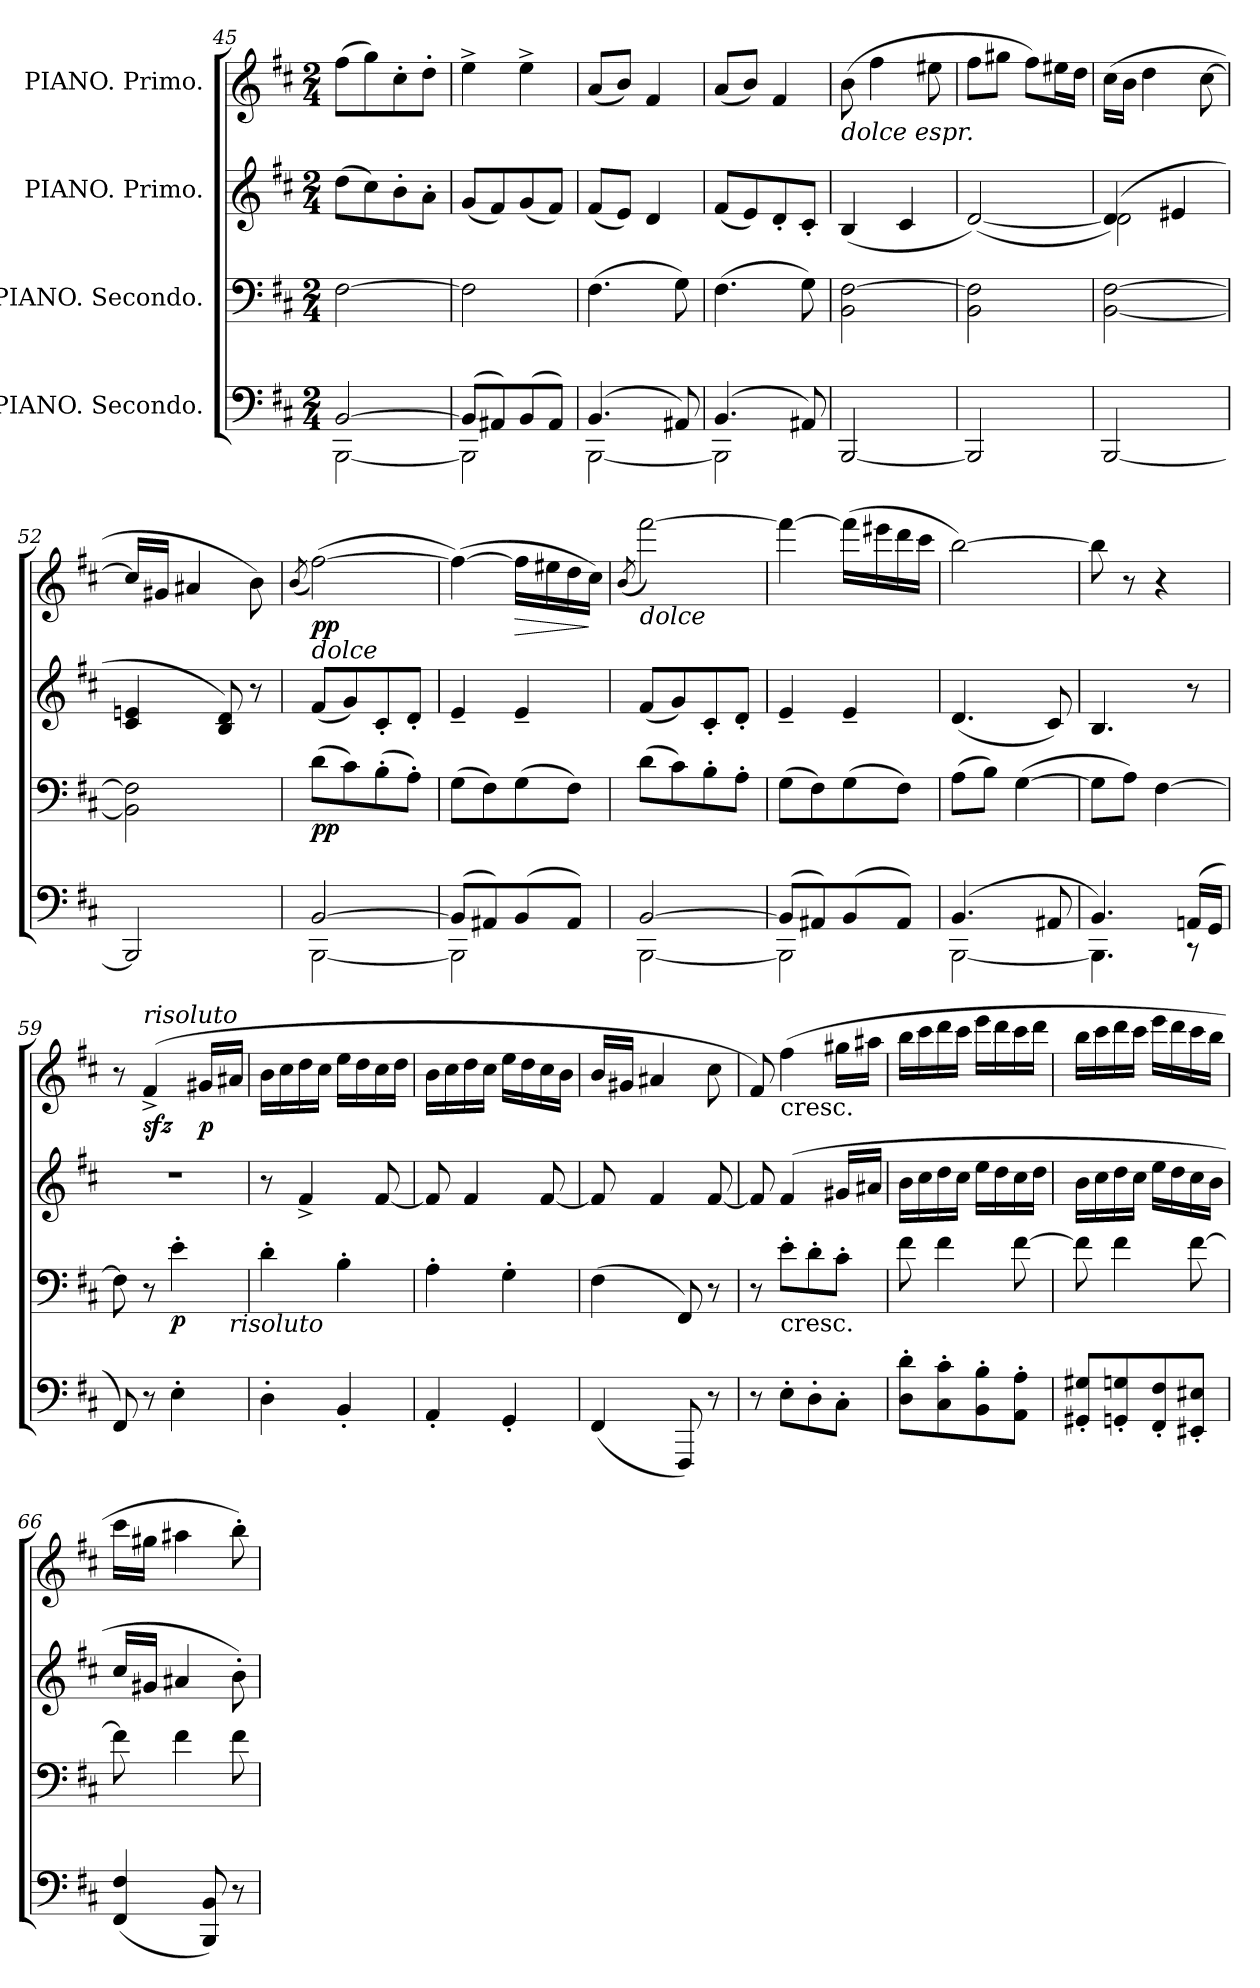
**kern	**kern	**dynam	**kern	**kern	**dynam
*part4	*part3	*part3	*part2	*part1	*part1
*staff4	*staff3	*staff3	*staff2	*staff1	*staff1
*I"PIANO. Secondo.	*I"PIANO. Secondo.	*	*I"PIANO. Primo.	*I"PIANO. Primo.	*
*clefF4	*clefF4	*	*clefG2	*clefG2	*
*k[f#c#]	*k[f#c#]	*	*k[f#c#]	*k[f#c#]	*
*M2/4	*M2/4	*	*M2/4	*M2/4	*
=45	=45	=45	=45	=45	=45
*^	*	*	*	*	*
[2BB/	[2BBB\	[2F#\	.	(8dd\L	(8ff#\L	.
.	.	.	.	8cc#\)	8gg\)	.
.	.	.	.	8b'\	8cc#'\	.
.	.	.	.	8a'\J	8dd'\J	.
=46	=46	=46	=46	=46	=46	=46
(8BB/L]	2BBB\]	2F#\]	.	(8g/L	4ee^\	.
8AA#X/)	.	.	.	8f#/)	.	.
(8BB/	.	.	.	(8g/	4ee^\	.
8AA#/J)	.	.	.	8f#/J)	.	.
=47	=47	=47	=47	=47	=47	=47
(4.BB/	[2BBB\	(4.F#\	.	(8f#/L	(8a/L	.
.	.	.	.	8e/J)	8b/J)	.
.	.	.	.	4d/	4f#/	.
8AA#X/)	.	8G\)	.	.	.	.
=48	=48	=48	=48	=48	=48	=48
(4.BB/	2BBB\]	(4.F#\	.	(8f#/L	(8a/L	.
.	.	.	.	8e/)	8b/J)	.
.	.	.	.	8d'/	4f#/	.
8AA#X/)	.	8G\)	.	8c#'/J	.	.
*v	*v	*	*	*	*	*
=49	=49	=49	=49	=49	=49
!	!	!	!	!LO:TX:b:i:t=dolce espr.	!
[2BBB/	2BB\ [2F#\	.	(4B/	(8b\	.
.	.	.	.	4ff#\	.
.	.	.	4c#/	.	.
.	.	.	.	8ee#X\	.
=50	=50	=50	=50	=50	=50
2BBB/]	2BB\ 2F#]\	.	([2d/)	8ff#\L	.
.	.	.	.	8gg#X\J	.
.	.	.	.	8ff#\L)	.
.	.	.	.	16ee#X\L	.
.	.	.	.	16dd\JJ	.
=51	=51	=51	=51	=51	=51
*	*	*	*^	*	*
[2BBB/	[2BB\ [2F#\	.	(4d/])	2d\	(16cc#\LL	.
.	.	.	.	.	16b\JJ	.
.	.	.	.	.	4dd\	.
.	.	.	4e#X/	.	.	.
.	.	.	.	.	[8cc#\	.
*	*	*	*v	*v	*	*
=52	=52	=52	=52	=52	=52
2BBB/]	2BB]\ 2F#]\	.	4c#/ 4en/	16cc#/LL]	.
.	.	.	.	16g#X/JJ	.
.	.	.	.	4a#X/	.
.	.	.	8B/ 8d/)	.	.
.	.	.	8r	8b\)	.
=53	=53	=53	=53	=53	=53
.	.	.	.	(<8qb/	.
*^	*	*	*	*	*
!	!	!	!	!	!LO:TX:b:i:t=dolce	!
!	!	!	!	!	!	!LO:DY:b
[2BB/	[2BBB\	(8d\L	pp	(8f#/L	([2ff#\)	pp
.	.	8c#\)	.	8g/)	.	.
.	.	(8B'\	.	8c#'/	.	.
.	.	8A'\J)	.	8d'/J	.	.
=54	=54	=54	=54	=54	=54	=54
(8BB/L]	2BBB\]	(8G\L	.	4e~/	(4ff#\_)	.
8AA#X/)	.	8F#\)	.	.	.	.
(8BB/	.	(8G\	.	4e~/	16ff#\LL]	>
.	.	.	.	.	16ee#X\	.
8AA#/J)	.	8F#\J)	.	.	16dd\	.
.	.	.	.	.	16cc#\JJ)	]
=55	=55	=55	=55	=55	=55	=55
.	.	.	.	.	(<8qb/	.
!	!	!	!	!	!LO:TX:b:i:t=dolce	!
[2BB/	[2BBB\	(8d\L	.	(8f#/L	[2fff#\)	.
.	.	8c#\)	.	8g/)	.	.
.	.	8B'\	.	8c#'/	.	.
.	.	8A'\J	.	8d'/J	.	.
=56	=56	=56	=56	=56	=56	=56
(8BB/L]	2BBB\]	(8G\L	.	4e~/	4fff#\_	.
8AA#X/)	.	8F#\)	.	.	.	.
(8BB/	.	(8G\	.	4e~/	(16fff#\LL]	.
.	.	.	.	.	16eee#X\	.
8AA#/J)	.	8F#\J)	.	.	16ddd\	.
.	.	.	.	.	16ccc#\JJ	.
=57	=57	=57	=57	=57	=57	=57
(4.BB/	[2BBB\	(8A\L	.	(4.d/	[2bb\)	.
.	.	8B\J)	.	.	.	.
.	.	([4G\	.	.	.	.
8AA#X/	.	.	.	8c#/)	.	.
=58	=58	=58	=58	=58	=58	=58
4.BB/)	4.BBB\]	8G\L]	.	4.B/	8bb\]	.
.	.	8A\J)	.	.	8r	.
.	.	[4F#\	.	.	4r	.
(16AAn/LL	8r	.	.	8r	.	.
16GG/JJ	.	.	.	.	.	.
*v	*v	*	*	*	*	*
=59	=59	=59	=59	=59	=59
*	*^	*	*	*	*
8FF#/)	8F#\]	4..ryy	.	2r	8r	.
!	!	!	!	!	!LO:TX:a:i:t=risoluto	!
8r	8r	.	.	.	(4f#^>/	sfz
4E'\	4e'\	.	p	.	.	.
.	.	.	.	.	16g#X/LL	p
!	!	!LO:TX:b:i:t=risoluto	!	!	!	!
.	.	16ryy	.	.	16a#X/JJ	.
*	*v	*v	*	*	*	*
=60	=60	=60	=60	=60	=60
4D'\	4d'\	.	8r	16b\LL	.
.	.	.	.	16cc#\	.
.	.	.	4f#^>/	16dd\	.
.	.	.	.	16cc#\JJ	.
4BB'/	4B'\	.	.	16ee\LL	.
.	.	.	.	16dd\	.
.	.	.	[8f#/	16cc#\	.
.	.	.	.	16dd\JJ	.
=61	=61	=61	=61	=61	=61
4AA'/	4A'\	.	8f#/]	16b\LL	.
.	.	.	.	16cc#\	.
.	.	.	4f#/	16dd\	.
.	.	.	.	16cc#\JJ	.
4GG'/	4G'\	.	.	16ee\LL	.
.	.	.	.	16dd\	.
.	.	.	[8f#/	16cc#\	.
.	.	.	.	16b\JJ	.
=62	=62	=62	=62	=62	=62
(4FF#/	(4F#\	.	8f#/]	16b/LL	.
.	.	.	.	16g#X/JJ	.
.	.	.	4f#/	4a#X/	.
8FFF#/)	8FF#/)	.	.	.	.
8r	8r	.	[8f#/	8cc#\	.
=63	=63	=63	=63	=63	=63
8r	8r	.	8f#/]	8f#/)	.
!	!	!	!	!LO:TX:b:t=cresc.	!
!	!LO:TX:b:t=cresc.	!	!	!	!
8E'\L	8e'\L	.	(4f#/	(4ff#\	.
8D'\	8d'\	.	.	.	.
8C#'\J	8c#'\J	.	16g#X/LL	16gg#X\LL	.
.	.	.	16a#X/JJ	16aa#X\JJ	.
=64	=64	=64	=64	=64	=64
8D'\ 8d'\L	8f#\	.	16b\LL	16bb\LL	.
.	.	.	16cc#\	16ccc#\	.
8C#'\ 8c#'\	4f#\	.	16dd\	16ddd\	.
.	.	.	16cc#\JJ	16ccc#\JJ	.
8BB'\ 8B'\	.	.	16ee\LL	16eee\LL	.
.	.	.	16dd\	16ddd\	.
8AA'\ 8A'\J	[8f#\	.	16cc#\	16ccc#\	.
.	.	.	16dd\JJ	16ddd\JJ	.
=65	=65	=65	=65	=65	=65
8GG#X'/ 8G#X'/L	8f#\]	.	16b\LL	16bb\LL	.
.	.	.	16cc#\	16ccc#\	.
8GGn'/ 8Gn'/	4f#\	.	16dd\	16ddd\	.
.	.	.	16cc#\JJ	16ccc#\JJ	.
8FF#'/ 8F#'/	.	.	16ee\LL	16eee\LL	.
.	.	.	16dd\	16ddd\	.
8EE#X'/ 8E#X'/J	[8f#\	.	16cc#\	16ccc#\	.
.	.	.	16b\JJ	16bb\JJ	.
=66	=66	=66	=66	=66	=66
(4FF#/ 4F#/	8f#\]	.	16cc#/LL	16ccc#\LL	.
.	.	.	16g#X/JJ	16gg#X\JJ	.
.	4f#\	.	4a#X/	4aa#X\	.
8BBB/ 8BB/)	.	.	.	.	.
8r	8f#\	.	8b'\)	8bb'\)	.
=	=	=	=	=	=
*-	*-	*-	*-	*-	*-
